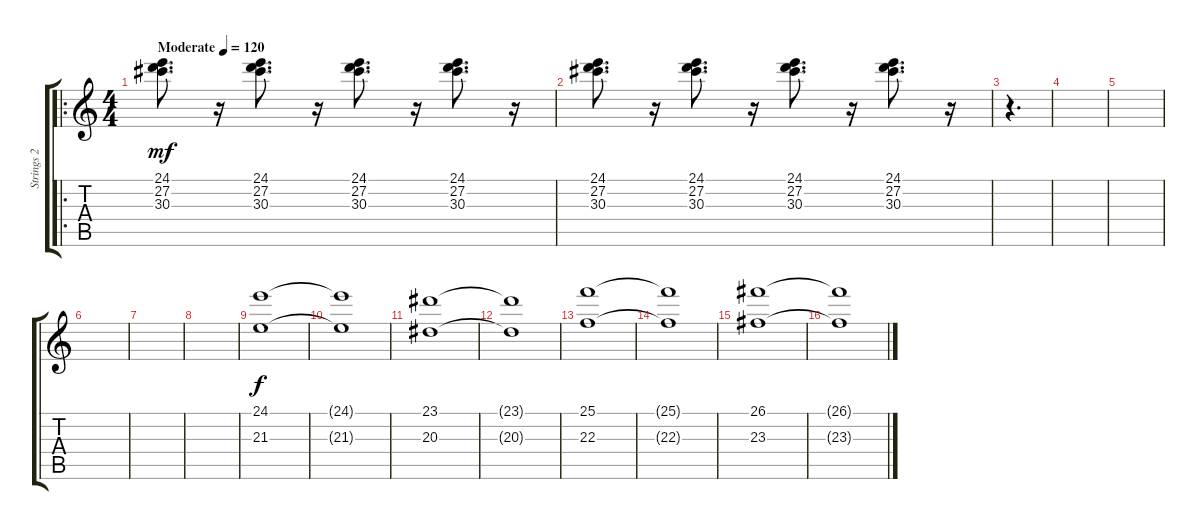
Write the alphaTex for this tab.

\track ("Strings 2" "Strings 2") {instrument stringensemble1}
\staff {score tabs}
\tuning (E4 B3 G3 D3 A2 E2) {hide}
\ro
\ts (4 4)
\tempo (120 "Moderate")
\clef g2
\ks c
(24.1 27.2 30.3).8{d dy mf volume 11 instrument stringensemble1} r.16 (24.1 27.2 30.3).8{d} r.16 (24.1 27.2 30.3).8{d} r.16 (24.1 27.2 30.3).8{d} r.16 |
(24.1 27.2 30.3).8{d} r.16 (24.1 27.2 30.3).8{d} r.16 (24.1 27.2 30.3).8{d} r.16 (24.1 27.2 30.3).8{d} r.16 |
r.4{d} |
|
|
|
|
|
(24.1 21.3).1{dy f volume 11 instrument stringensemble2} |
(24.1{t} 21.3{t}).1 |
(23.1 20.3).1 |
(23.1{t} 20.3{t}).1 |
(25.1 22.3).1 |
(25.1{t} 22.3{t}).1 |
(26.1 23.3).1 |
(26.1{t} 23.3{t}).1
